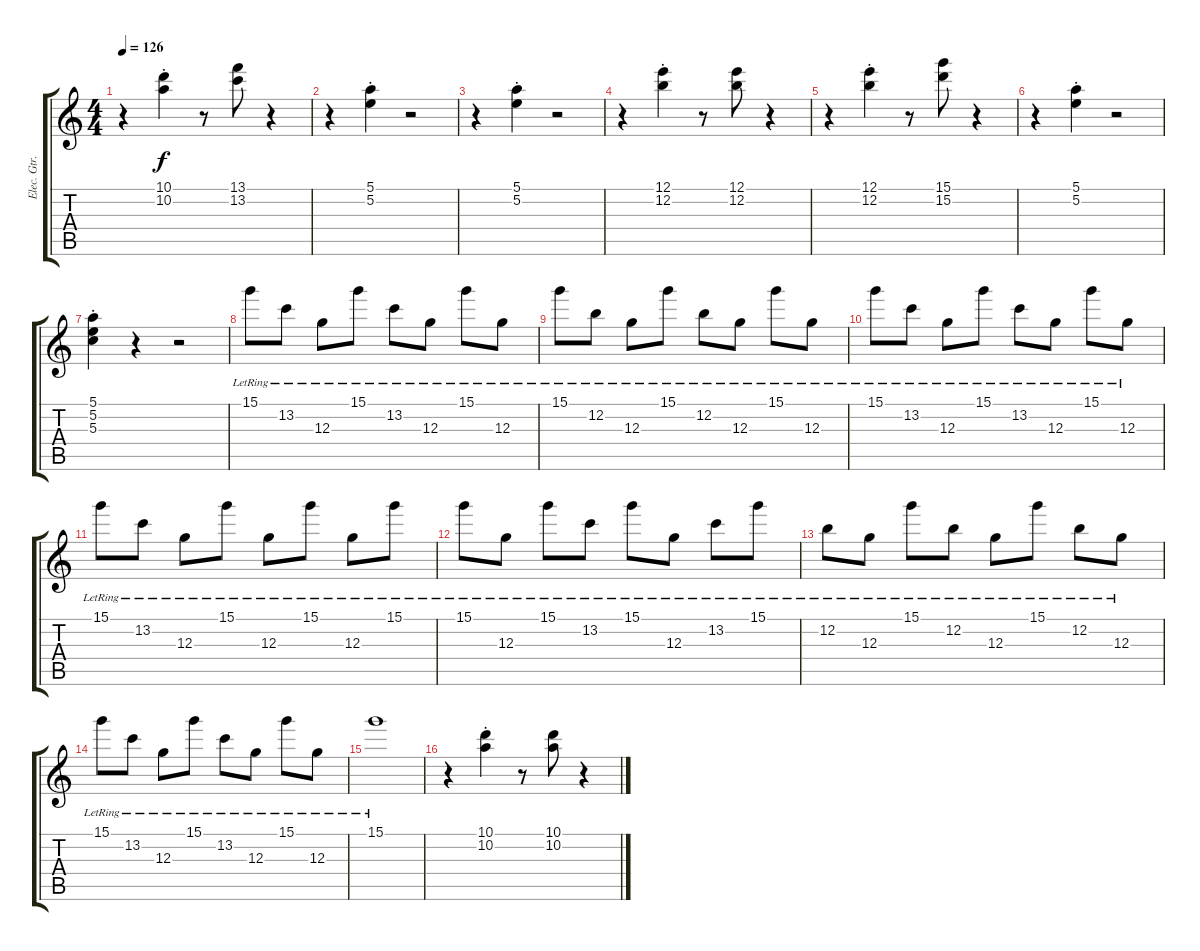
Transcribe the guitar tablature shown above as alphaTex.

\track ("Elec. Gtr. 3" "Elec. Gtr.") {instrument electricguitarclean}
\staff {score tabs}
\tuning (E4 B3 G3 D3 A2 E2) {hide}
\ts (4 4)
\tempo 126
\clef g2
\ks c
r.4{dy f} (10.1{st} 10.2{st}).4 r.8 (13.1 13.2).8 r.4 |
r.4 (5.1{st} 5.2{st}).4 r.2 |
r.4 (5.1{st} 5.2{st}).4 r.2 |
r.4 (12.1{st} 12.2{st}).4 r.8 (12.1 12.2).8 r.4 |
r.4 (12.1{st} 12.2{st}).4 r.8 (15.1 15.2).8 r.4 |
r.4 (5.1{st} 5.2{st}).4 r.2 |
(5.1{st} 5.2{st} 5.3{st}).4 r.4 r.2 |
15.1{lr}.8 13.2{lr}.8 12.3{lr}.8 15.1{lr}.8 13.2{lr}.8 12.3{lr}.8 15.1{lr}.8 12.3{lr}.8 |
15.1{lr}.8 12.2{lr}.8 12.3{lr}.8 15.1{lr}.8 12.2{lr}.8 12.3{lr}.8 15.1{lr}.8 12.3{lr}.8 |
15.1{lr}.8 13.2{lr}.8 12.3{lr}.8 15.1{lr}.8 13.2{lr}.8 12.3{lr}.8 15.1{lr}.8 12.3{lr}.8 |
15.1{lr}.8 13.2{lr}.8 12.3{lr}.8 15.1{lr}.8 12.3{lr}.8 15.1{lr}.8 12.3{lr}.8 15.1{lr}.8 |
15.1{lr}.8 12.3{lr}.8 15.1{lr}.8 13.2{lr}.8 15.1{lr}.8 12.3{lr}.8 13.2{lr}.8 15.1{lr}.8 |
12.2{lr}.8 12.3{lr}.8 15.1{lr}.8 12.2{lr}.8 12.3{lr}.8 15.1{lr}.8 12.2{lr}.8 12.3{lr}.8 |
15.1{lr}.8 13.2{lr}.8 12.3{lr}.8 15.1{lr}.8 13.2{lr}.8 12.3{lr}.8 15.1{lr}.8 12.3{lr}.8 |
15.1{lr}.1 |
r.4 (10.1{st} 10.2{st}).4 r.8 (10.1 10.2).8 r.4
